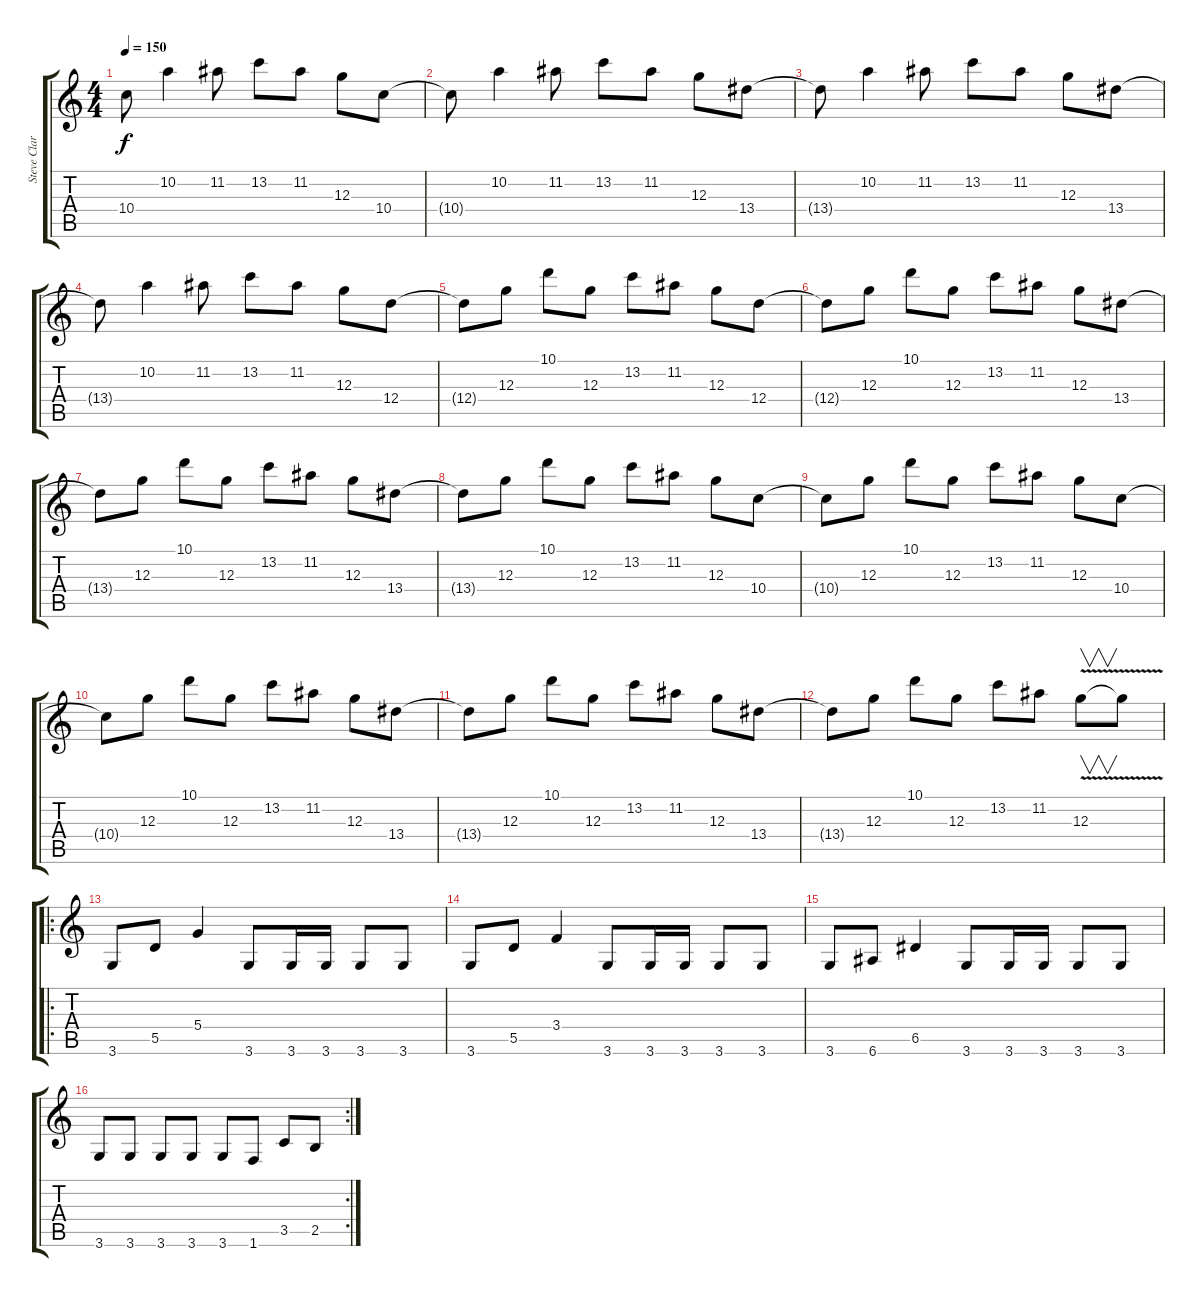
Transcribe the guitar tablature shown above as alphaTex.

\track ("Steve Clark (Switch 625)" "Steve Clar") {instrument distortionguitar}
\staff {score tabs}
\tuning (E4 B3 G3 D3 A2 E2) {hide}
\ts (4 4)
\tempo 150
\clef g2
\ks c
10.4{t}.8{dy f} 10.2.4 11.2.8 13.2.8 11.2.8 12.3.8 10.4.8 |
10.4{t}.8 10.2.4 11.2.8 13.2.8 11.2.8 12.3.8 13.4.8 |
13.4{t}.8 10.2.4 11.2.8 13.2.8 11.2.8 12.3.8 13.4.8 |
13.4{t}.8 10.2.4 11.2.8 13.2.8 11.2.8 12.3.8 12.4.8 |
12.4{t}.8 12.3.8 10.1.8 12.3.8 13.2.8 11.2.8 12.3.8 12.4.8 |
12.4{t}.8 12.3.8 10.1.8 12.3.8 13.2.8 11.2.8 12.3.8 13.4.8 |
13.4{t}.8 12.3.8 10.1.8 12.3.8 13.2.8 11.2.8 12.3.8 13.4.8 |
13.4{t}.8 12.3.8 10.1.8 12.3.8 13.2.8 11.2.8 12.3.8 10.4.8 |
10.4{t}.8 12.3.8 10.1.8 12.3.8 13.2.8 11.2.8 12.3.8 10.4.8 |
10.4{t}.8 12.3.8 10.1.8 12.3.8 13.2.8 11.2.8 12.3.8 13.4.8 |
13.4{t}.8 12.3.8 10.1.8 12.3.8 13.2.8 11.2.8 12.3.8 13.4.8 |
13.4{t}.8 12.3.8 10.1.8 12.3.8 13.2.8 11.2.8 12.3{v}.8{v} 12.3{t}.8 |
\ro
3.6.8 5.5.8 5.4.4 3.6.8 3.6.16 3.6.16 3.6.8 3.6.8 |
3.6.8 5.5.8 3.4.4 3.6.8 3.6.16 3.6.16 3.6.8 3.6.8 |
3.6.8 6.6.8 6.5.4 3.6.8 3.6.16 3.6.16 3.6.8 3.6.8 |
\rc 2
3.6.8 3.6.8 3.6.8 3.6.8 3.6.8 1.6.8 3.5.8 2.5.8
